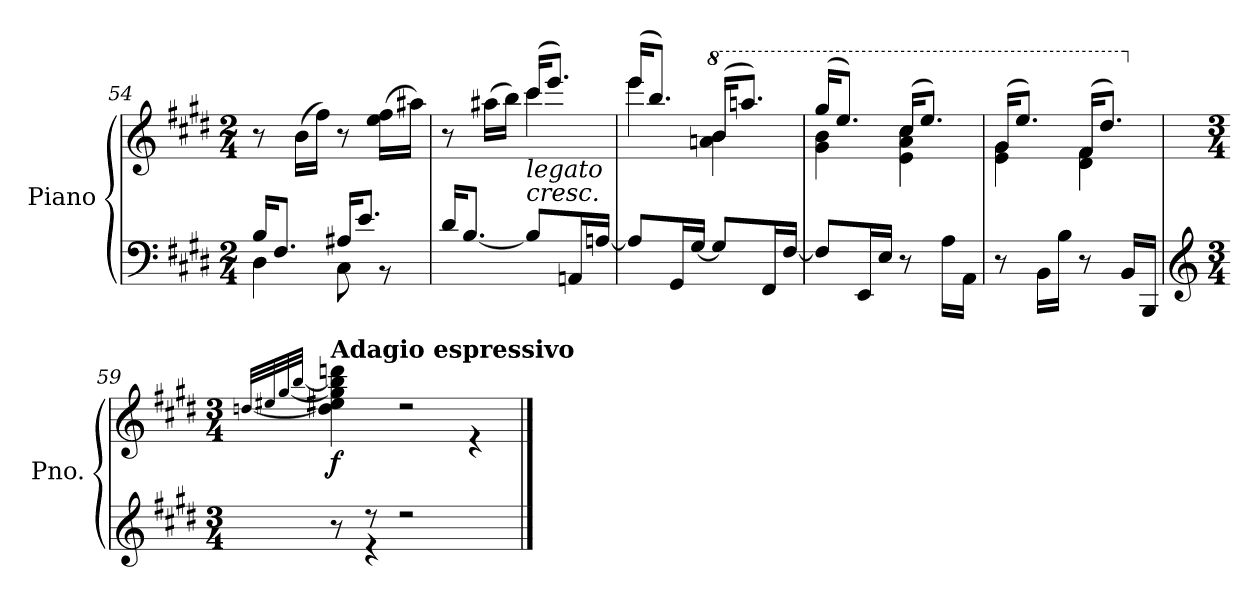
**kern	**kern	**dynam
*part1	*part1	*part1
*staff2	*staff1	*staff1/2
*I"Piano	*	*
*I'Pno.	*	*
*clefF4	*clefG2	*
*k[f#c#g#d#]	*k[f#c#g#d#]	*
*M2/4	*M2/4	*
=54	=54	=54
*^	*	*
16B/KL	4D#\	8r	.
8.F#/J	.	.	.
.	.	(>16b\LL	.
.	.	16ff#\JJ)	.
16A#X/KL	8C#\	8r	.
8.e/J	.	.	.
.	8r	(>16ee\ 16ff#\LL	.
.	.	16aa#X\JJ)	.
*v	*v	*	*
!!LO:LB:g=z
=55	=55	=55
*	*^	*
16d#/KL	8r	4ryy	.
[8.B/J	.	.	.
.	(>16aa#X\LL	.	.
.	16bb\JJ)	.	.
!	!LO:TX:b:i:t=legato	!	!
!	!LO:TX:b:i:t=cresc.	!	!
8B/L]	(>16ccc#/KL	4ccc#\	.
.	8.eee/J)	.	.
16AAn/L	.	.	.
[16An/JJ	.	.	.
=56	=56	=56	=56
8An/L]	(>16eee/KL	4eee\	.
.	8.bb/J)	.	.
16GG#/L	.	.	.
[16G#/JJ	.	.	.
*	*8va	*	*
8G#/L]	(>16bb/KL	4aan\ 4bb\	.
.	8.aaan/J)	.	.
16FF#/L	.	.	.
[16F#/JJ	.	.	.
=57	=57	=57	=57
8F#/L]	(>16ggg#/KL	4gg#\ 4bb\	.
.	8.eee/J)	.	.
16EE/L	.	.	.
16E/JJ	.	.	.
8r	(>16ccc#/KL	4ee\ 4aa\ 4ccc#\	.
.	8.eee/J)	.	.
16A\LL	.	.	.
16AA\JJ	.	.	.
=58	=58	=58	=58
8r	(>16gg#/KL	4ee\ 4gg#\	.
.	8.eee/J)	.	.
16BB\LL	.	.	.
16B\JJ	.	.	.
8r	(>16ff#/KL	4dd#\ 4ff#\	.
.	8.ddd#/J)	.	.
16BB/LL	.	.	.
16BBB/JJ	.	.	.
=59	=59	=59	=59
*clefG2	*	*	*
*M3/4	*M3/4	*	*
*	*X8va	*	*
.	[32qddn/LLL	.	.
.	32qee#X/_	.	.
.	[32qgg#/	.	.
.	[32qbb/JJJ	.	.
*^	*	*	*
!	!	!LO:TX:a:B:t=Adagio espressivo	!	!
!	!	!	!	!LO:DY:b
8r	8ryy	4dd\] 4ee#\ 4gg#\] 4bb\] 4dddn\	2ryy	f
8r	4r	.	.	.
2r	.	2r	.	.
.	4.ryy	.	.	.
.	.	.	4r	.
*v	*v	*	*	*
*	*v	*v	*
==	==	==
*-	*-	*-
